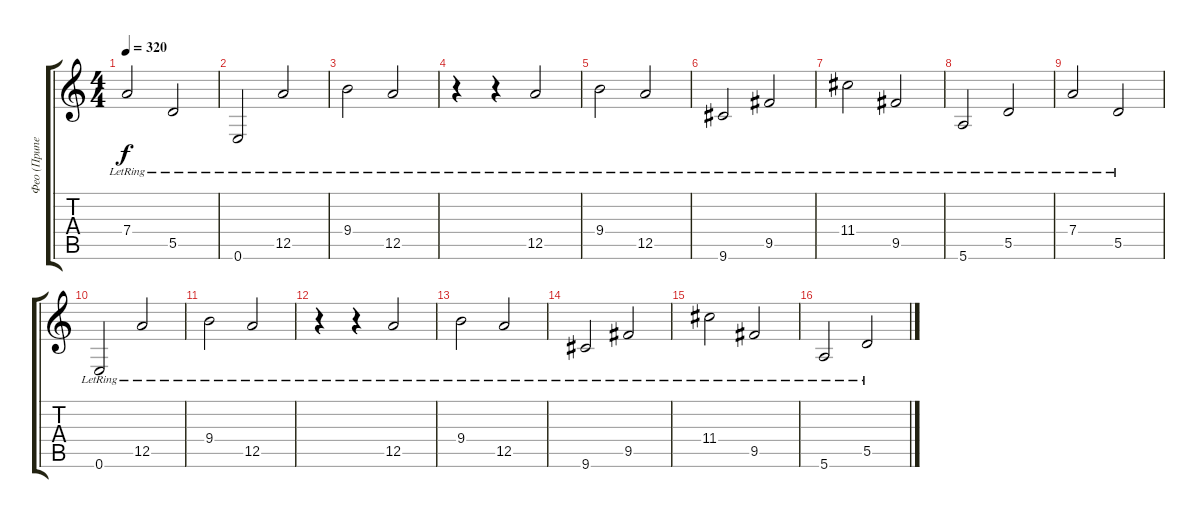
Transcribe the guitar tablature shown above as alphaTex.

\track ("Фео (Припев)" "Фео (Припе") {instrument distortionguitar}
\staff {score tabs}
\tuning (E4 B3 G3 D3 A2 E2) {hide}
\ts (4 4)
\tempo 320
\clef g2
\ks c
7.4{lr}.2{dy f} 5.5{lr}.2 |
0.6{lr}.2 12.5{lr}.2 |
9.4{lr}.2 12.5{lr}.2 |
r.4 r.4 12.5{lr}.2 |
9.4{lr}.2 12.5{lr}.2 |
9.6{lr}.2 9.5{lr}.2 |
11.4{lr}.2 9.5{lr}.2 |
5.6{lr}.2 5.5{lr}.2 |
7.4{lr}.2 5.5{lr}.2 |
0.6{lr}.2 12.5{lr}.2 |
9.4{lr}.2 12.5{lr}.2 |
r.4 r.4 12.5{lr}.2 |
9.4{lr}.2 12.5{lr}.2 |
9.6{lr}.2 9.5{lr}.2 |
11.4{lr}.2 9.5{lr}.2 |
5.6{lr}.2 5.5{lr}.2
